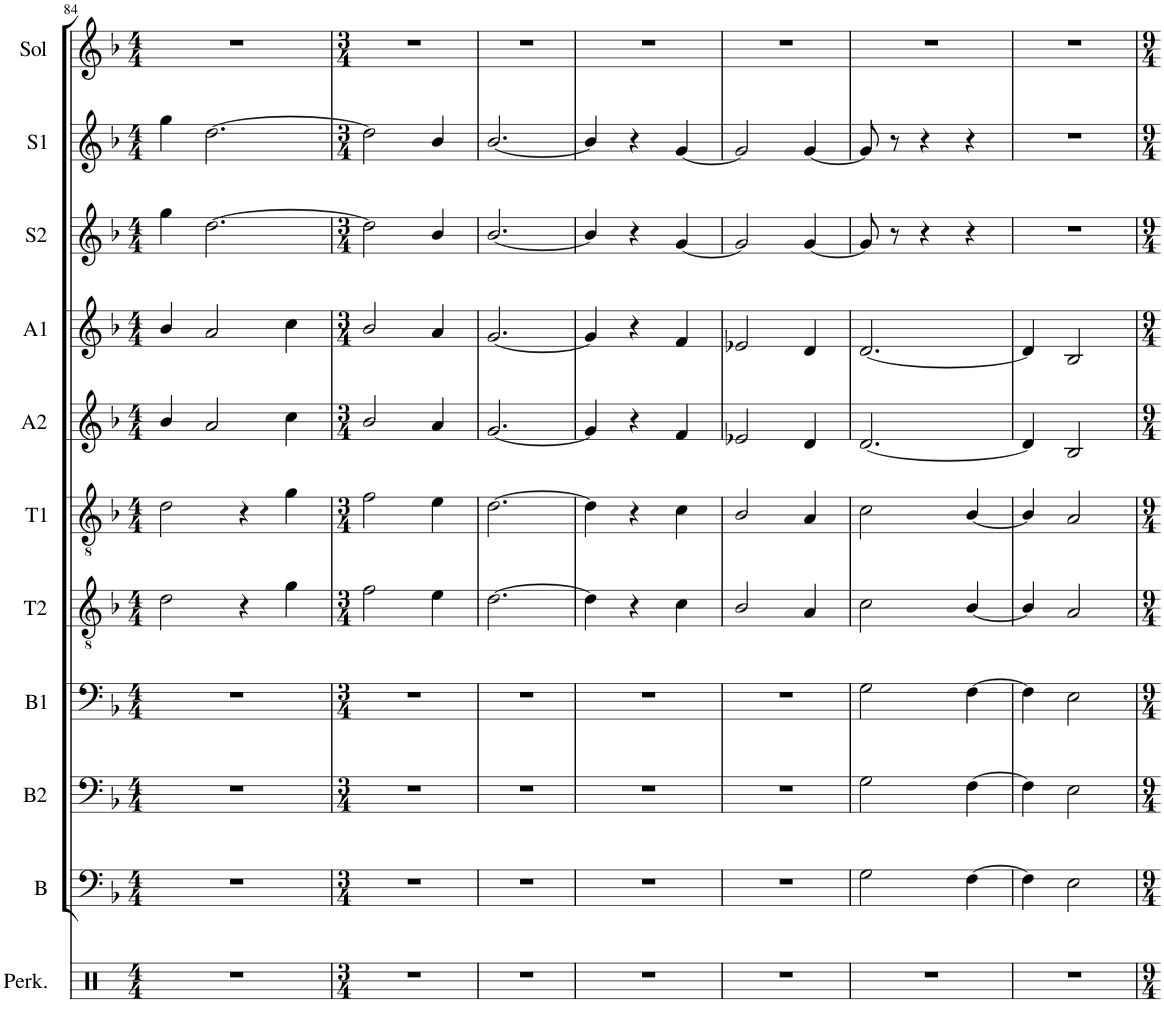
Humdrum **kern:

**kern	**kern	**kern	**kern	**kern	**kern	**kern	**kern	**kern	**kern	**kern
*part11	*part10	*part9	*part8	*part7	*part6	*part5	*part4	*part3	*part2	*part1
*staff11	*staff10	*staff9	*staff8	*staff7	*staff6	*staff5	*staff4	*staff3	*staff2	*staff1
*I"Perkussion	*I"B3	*I"B2	*I"B1	*I"T2	*I"T1	*I"A2	*I"A1	*I"S2	*I"S1	*I"Sol
*I'Perk.	*I'B	*I'B2	*I'B1	*I'T2	*I'T1	*I'A2	*I'A1	*I'S2	*I'S1	*I'Sol
!!LO:PB:g=z
*clefX	*clefF4	*clefF4	*clefF4	*clefGv2	*clefGv2	*clefG2	*clefG2	*clefG2	*clefG2	*clefG2
*k[f#c#g#d#]	*k[b-]	*k[b-]	*k[b-]	*k[b-]	*k[b-]	*k[b-]	*k[b-]	*k[b-]	*k[b-]	*k[b-]
*E:	*F:	*F:	*F:	*F:	*F:	*F:	*F:	*F:	*F:	*F:
*M4/4	*M4/4	*M4/4	*M4/4	*M4/4	*M4/4	*M4/4	*M4/4	*M4/4	*M4/4	*M4/4
=84	=84	=84	=84	=84	=84	=84	=84	=84	=84	=84
1r	1r	1r	1r	2d\	2d\	4b-/	4b-/	4gg\	4gg\	1r
.	.	.	.	.	.	2a/	2a/	[2.dd\	[2.dd\	.
.	.	.	.	4r	4r	.	.	.	.	.
.	.	.	.	4g\	4g\	4cc\	4cc\	.	.	.
=85	=85	=85	=85	=85	=85	=85	=85	=85	=85	=85
*M3/4	*M3/4	*M3/4	*M3/4	*M3/4	*M3/4	*M3/4	*M3/4	*M3/4	*M3/4	*M3/4
2.r	2.r	2.r	2.r	2f\	2f\	2b-/	2b-/	2dd\]	2dd\]	2.r
.	.	.	.	4e\	4e\	4a/	4a/	4b-/	4b-/	.
=86	=86	=86	=86	=86	=86	=86	=86	=86	=86	=86
2.r	2.r	2.r	2.r	[2.d\	[2.d\	[2.g/	[2.g/	[2.b-/	[2.b-/	2.r
=87	=87	=87	=87	=87	=87	=87	=87	=87	=87	=87
2.r	2.r	2.r	2.r	4d\]	4d\]	4g/]	4g/]	4b-/]	4b-/]	2.r
.	.	.	.	4r	4r	4r	4r	4r	4r	.
.	.	.	.	4c\	4c\	4f/	4f/	[4g/	[4g/	.
=88	=88	=88	=88	=88	=88	=88	=88	=88	=88	=88
2.r	2.r	2.r	2.r	2B-/	2B-/	2e-X/	2e-X/	2g/]	2g/]	2.r
.	.	.	.	4A/	4A/	4d/	4d/	[4g/	[4g/	.
=89	=89	=89	=89	=89	=89	=89	=89	=89	=89	=89
2.r	2G\	2G\	2G\	2c\	2c\	[2.d/	[2.d/	8g/]	8g/]	2.r
.	.	.	.	.	.	.	.	8r	8r	.
.	.	.	.	.	.	.	.	4r	4r	.
.	[4F\	[4F\	[4F\	[4B-/	[4B-/	.	.	4r	4r	.
=90	=90	=90	=90	=90	=90	=90	=90	=90	=90	=90
2.r	4F\]	4F\]	4F\]	4B-/]	4B-/]	4d/]	4d/]	2.r	2.r	2.r
.	2E\	2E\	2E\	2A/	2A/	2B-/	2B-/	.	.	.
=	=	=	=	=	=	=	=	=	=	=
*-	*-	*-	*-	*-	*-	*-	*-	*-	*-	*-
